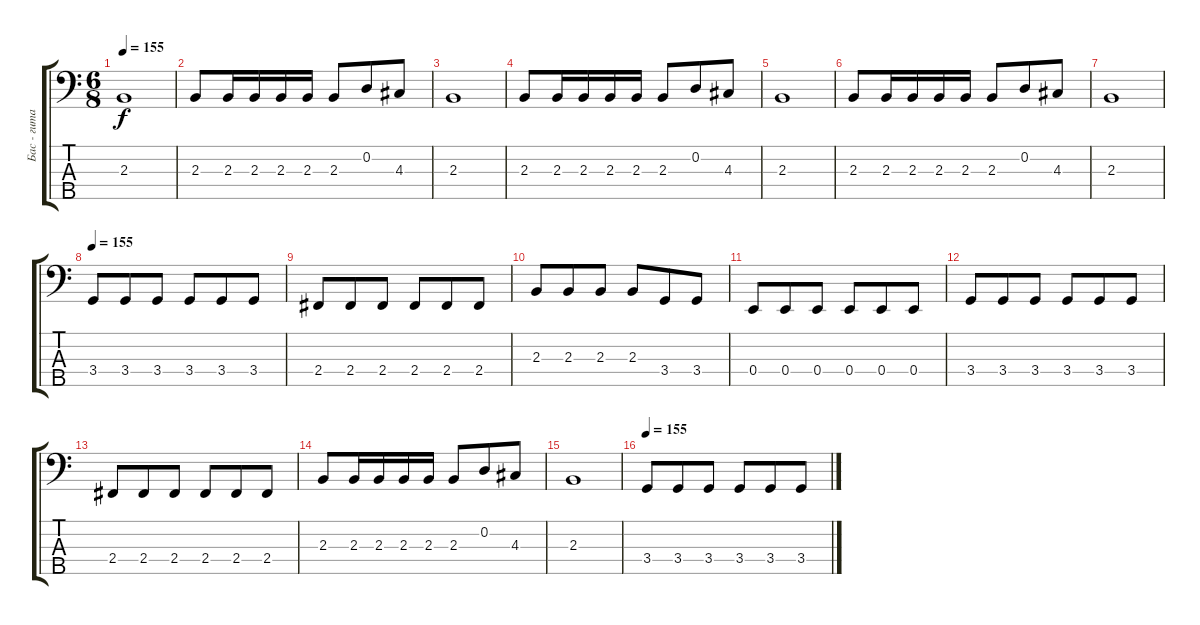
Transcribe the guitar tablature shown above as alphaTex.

\track ("Бас - гитара" "Бас - гита") {instrument electricbassfinger}
\staff {score tabs}
\tuning (G2 D2 A1 E1 B0) {hide}
\ts (6 8)
\tempo 155
\clef f4
\ks c
2.3.1{dy f} |
2.3.8 2.3.16 2.3.16 2.3.16 2.3.16 2.3.8 0.2.8 4.3.8 |
2.3.1 |
2.3.8 2.3.16 2.3.16 2.3.16 2.3.16 2.3.8 0.2.8 4.3.8 |
2.3.1 |
2.3.8 2.3.16 2.3.16 2.3.16 2.3.16 2.3.8 0.2.8 4.3.8 |
2.3.1 |
\tempo 155
3.4.8 3.4.8 3.4.8 3.4.8 3.4.8 3.4.8 |
2.4.8 2.4.8 2.4.8 2.4.8 2.4.8 2.4.8 |
2.3.8 2.3.8 2.3.8 2.3.8 3.4.8 3.4.8 |
0.4.8 0.4.8 0.4.8 0.4.8 0.4.8 0.4.8 |
3.4.8 3.4.8 3.4.8 3.4.8 3.4.8 3.4.8 |
2.4.8 2.4.8 2.4.8 2.4.8 2.4.8 2.4.8 |
2.3.8 2.3.16 2.3.16 2.3.16 2.3.16 2.3.8 0.2.8 4.3.8 |
2.3.1 |
\tempo 155
3.4.8 3.4.8 3.4.8 3.4.8 3.4.8 3.4.8
